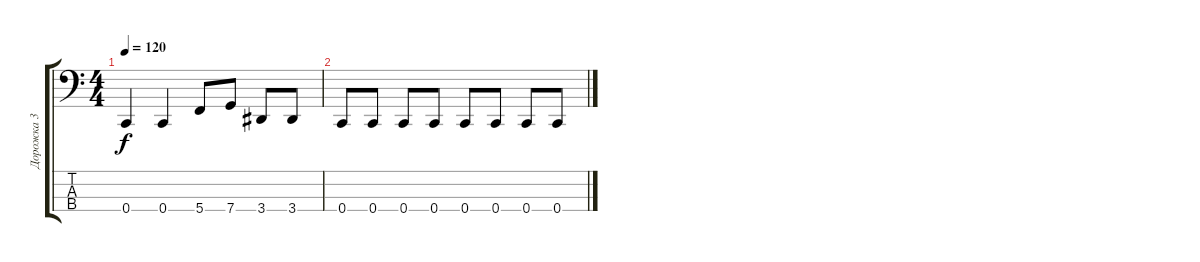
\track ("Дорожка 3" "Дорожка 3") {instrument acousticguitarsteel}
\staff {score tabs}
\tuning (F2 C2 A1 C1) {hide}
\ts (4 4)
\tempo 120
\clef f4
\ks c
0.4.4{dy f} 0.4.4 5.4.8 7.4.8 3.4.8 3.4.8 |
0.4.8 0.4.8 0.4.8 0.4.8 0.4.8 0.4.8 0.4.8 0.4.8
